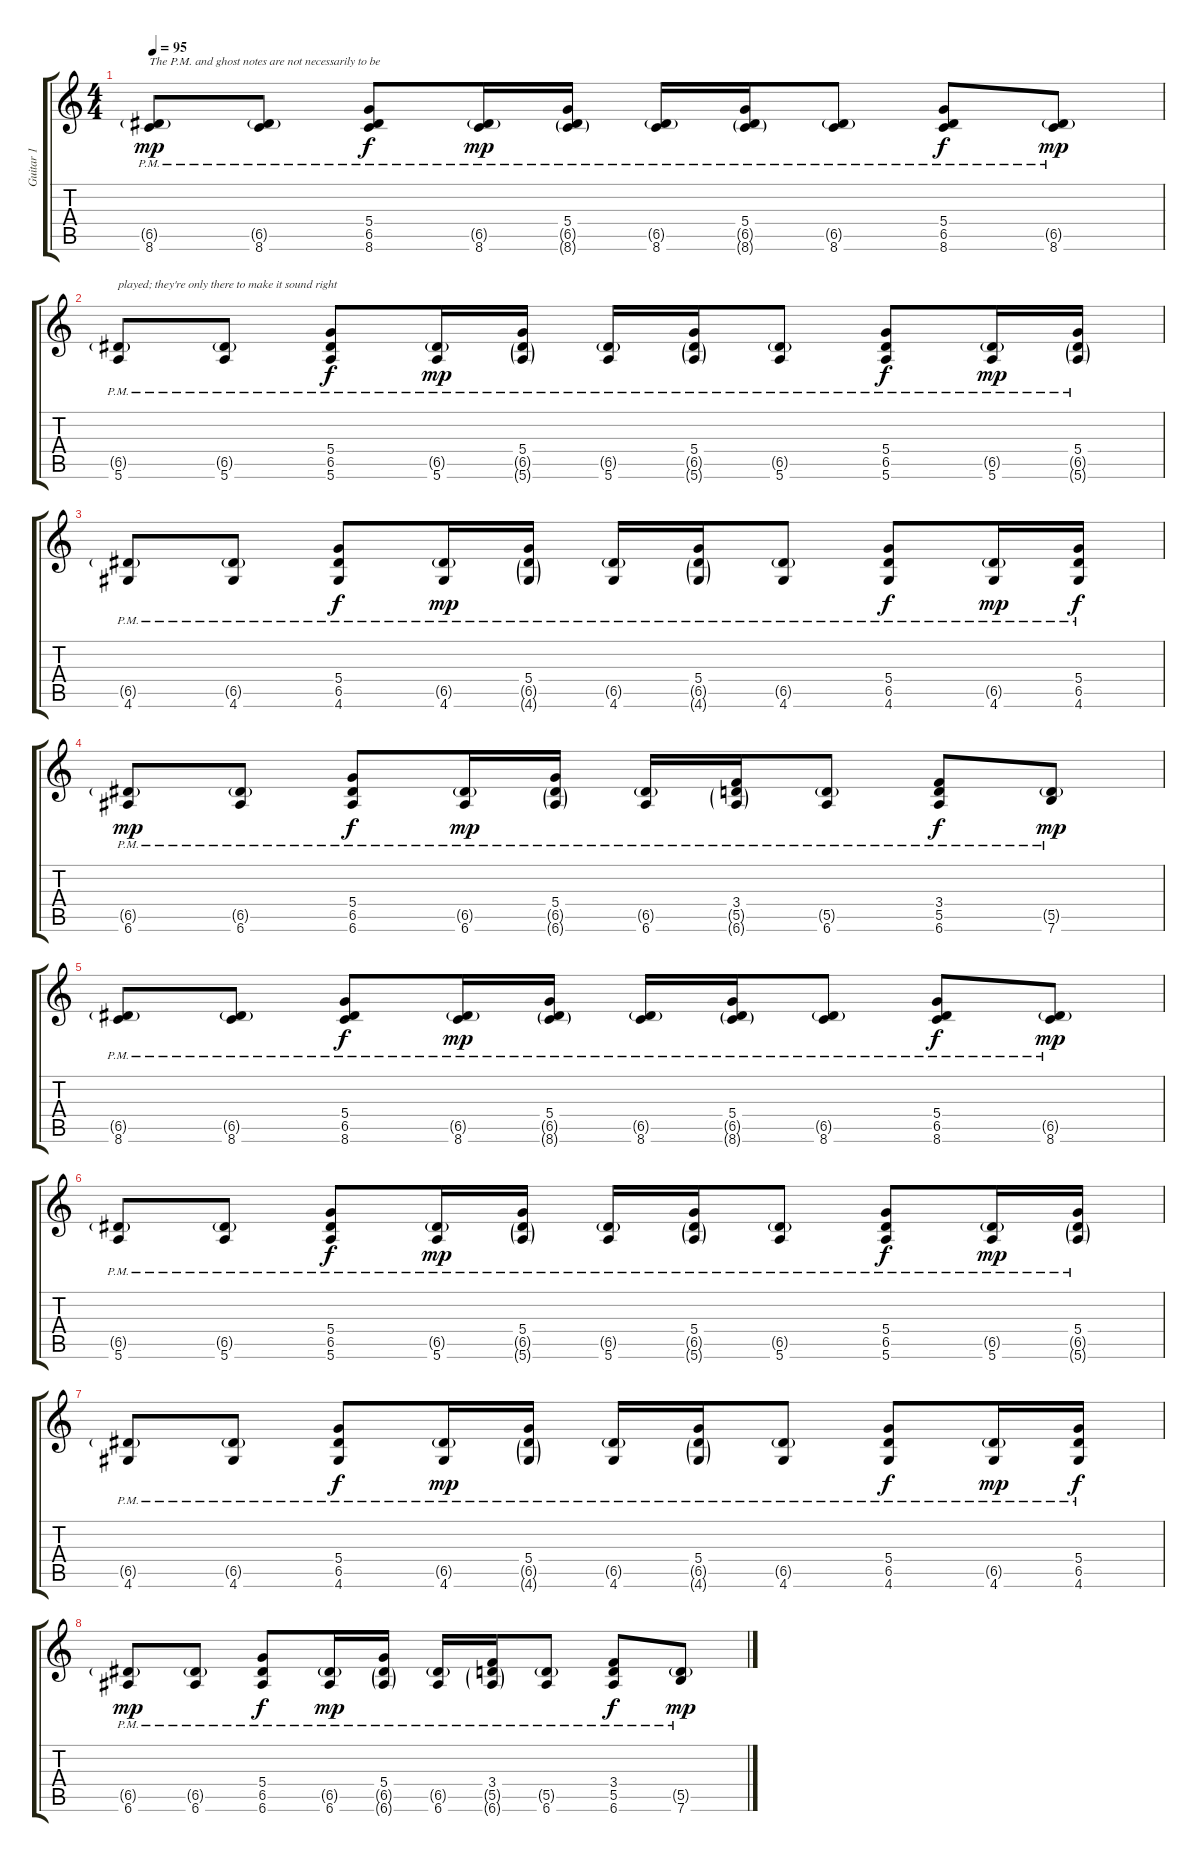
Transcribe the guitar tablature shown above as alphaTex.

\track ("Guitar 1" "Guitar 1") {instrument overdrivenguitar}
\staff {score tabs}
\tuning (E4 B3 G3 D3 A2 E2) {hide}
\ts (4 4)
\tempo 95
\clef g2
\ks c
(6.5{g pm} 8.6{pm}).8{txt "The P.M. and ghost notes are not necessarily to be" dy mp} (6.5{g pm} 8.6{pm}).8 (5.4{pm} 6.5{pm} 8.6{pm}).8{dy f} (6.5{g pm} 8.6{pm}).16{dy mp} (5.4{pm} 6.5{g pm} 8.6{g pm}).16 (6.5{g pm} 8.6{pm}).16 (5.4{pm} 6.5{g pm} 8.6{g pm}).16 (6.5{g pm} 8.6{pm}).8 (5.4{pm} 6.5{pm} 8.6{pm}).8{dy f} (6.5{g pm} 8.6{pm}).8{dy mp} |
(6.5{g pm} 5.6{pm}).8{txt "played; they're only there to make it sound right"} (6.5{g pm} 5.6{pm}).8 (5.4{pm} 6.5{pm} 5.6{pm}).8{dy f} (6.5{g pm} 5.6{pm}).16{dy mp} (5.4{pm} 6.5{g pm} 5.6{g pm}).16 (6.5{g pm} 5.6{pm}).16 (5.4{pm} 6.5{g pm} 5.6{g pm}).16 (6.5{g pm} 5.6{pm}).8 (5.4{pm} 6.5{pm} 5.6{pm}).8{dy f} (6.5{g pm} 5.6{pm}).16{dy mp} (5.4{pm} 6.5{g pm} 5.6{g pm}).16 |
(6.5{g pm} 4.6{pm}).8 (6.5{g pm} 4.6{pm}).8 (5.4{pm} 6.5{pm} 4.6{pm}).8{dy f} (6.5{g pm} 4.6{pm}).16{dy mp} (5.4{pm} 6.5{g pm} 4.6{g pm}).16 (6.5{g pm} 4.6{pm}).16 (5.4{pm} 6.5{g pm} 4.6{g pm}).16 (6.5{g pm} 4.6{pm}).8 (5.4{pm} 6.5{pm} 4.6{pm}).8{dy f} (6.5{g pm} 4.6{pm}).16{dy mp} (5.4{pm} 6.5{pm} 4.6{pm}).16{dy f} |
(6.5{g pm} 6.6{pm}).8{dy mp} (6.5{g pm} 6.6{pm}).8 (5.4{pm} 6.5{pm} 6.6{pm}).8{dy f} (6.5{g pm} 6.6{pm}).16{dy mp} (5.4{pm} 6.5{g pm} 6.6{g pm}).16 (6.5{g pm} 6.6{pm}).16 (3.4{pm} 5.5{g pm} 6.6{g pm}).16 (5.5{g pm} 6.6{pm}).8 (3.4{pm} 5.5{pm} 6.6{pm}).8{dy f} (5.5{g pm} 7.6{pm}).8{dy mp} |
(6.5{g pm} 8.6{pm}).8 (6.5{g pm} 8.6{pm}).8 (5.4{pm} 6.5{pm} 8.6{pm}).8{dy f} (6.5{g pm} 8.6{pm}).16{dy mp} (5.4{pm} 6.5{g pm} 8.6{g pm}).16 (6.5{g pm} 8.6{pm}).16 (5.4{pm} 6.5{g pm} 8.6{g pm}).16 (6.5{g pm} 8.6{pm}).8 (5.4{pm} 6.5{pm} 8.6{pm}).8{dy f} (6.5{g pm} 8.6{pm}).8{dy mp} |
(6.5{g pm} 5.6{pm}).8 (6.5{g pm} 5.6{pm}).8 (5.4{pm} 6.5{pm} 5.6{pm}).8{dy f} (6.5{g pm} 5.6{pm}).16{dy mp} (5.4{pm} 6.5{g pm} 5.6{g pm}).16 (6.5{g pm} 5.6{pm}).16 (5.4{pm} 6.5{g pm} 5.6{g pm}).16 (6.5{g pm} 5.6{pm}).8 (5.4{pm} 6.5{pm} 5.6{pm}).8{dy f} (6.5{g pm} 5.6{pm}).16{dy mp} (5.4{pm} 6.5{g pm} 5.6{g pm}).16 |
(6.5{g pm} 4.6{pm}).8 (6.5{g pm} 4.6{pm}).8 (5.4{pm} 6.5{pm} 4.6{pm}).8{dy f} (6.5{g pm} 4.6{pm}).16{dy mp} (5.4{pm} 6.5{g pm} 4.6{g pm}).16 (6.5{g pm} 4.6{pm}).16 (5.4{pm} 6.5{g pm} 4.6{g pm}).16 (6.5{g pm} 4.6{pm}).8 (5.4{pm} 6.5{pm} 4.6{pm}).8{dy f} (6.5{g pm} 4.6{pm}).16{dy mp} (5.4{pm} 6.5{pm} 4.6{pm}).16{dy f} |
(6.5{g pm} 6.6{pm}).8{dy mp} (6.5{g pm} 6.6{pm}).8 (5.4{pm} 6.5{pm} 6.6{pm}).8{dy f} (6.5{g pm} 6.6{pm}).16{dy mp} (5.4{pm} 6.5{g pm} 6.6{g pm}).16 (6.5{g pm} 6.6{pm}).16 (3.4{pm} 5.5{g pm} 6.6{g pm}).16 (5.5{g pm} 6.6{pm}).8 (3.4{pm} 5.5{pm} 6.6{pm}).8{dy f} (5.5{g pm} 7.6{pm}).8{dy mp}
